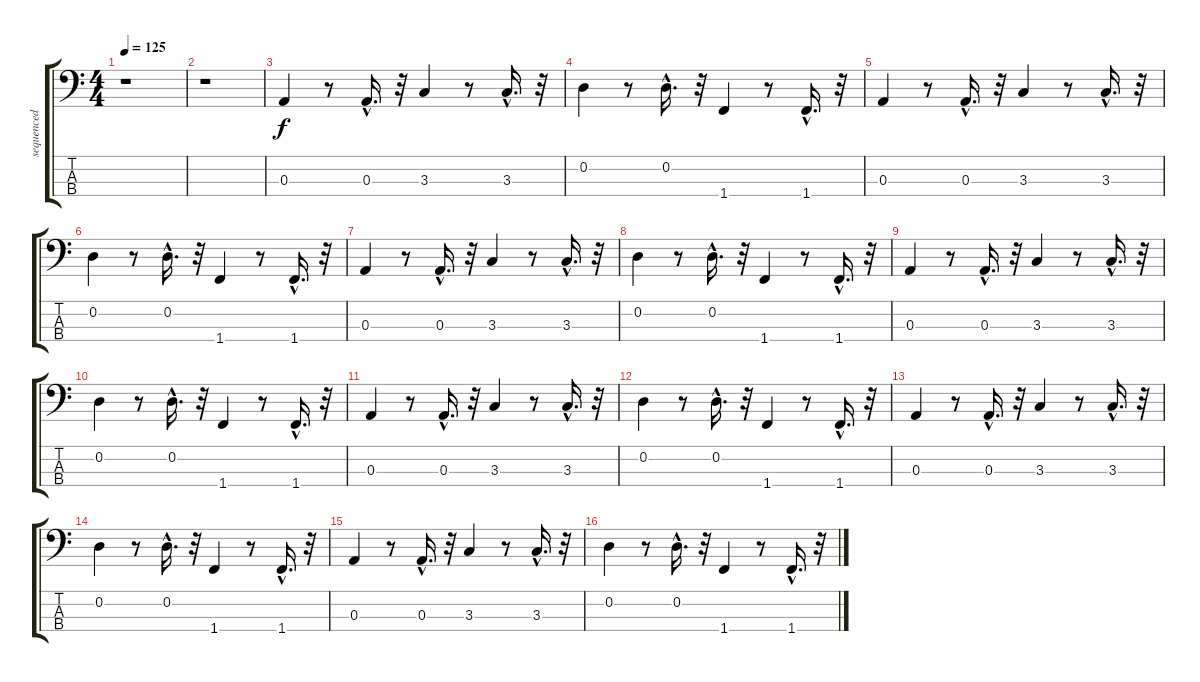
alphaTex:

\track ("sequenced by" "sequenced ") {instrument electricbassfinger}
\staff {score tabs}
\tuning (G2 D2 A1 E1) {hide}
\ts (4 4)
\tempo 125
\clef f4
\ks c
r.1{dy f instrument electricbassfinger} |
r.1 |
0.3.4 r.8 0.3{hac}.16{d} r.32 3.3.4 r.8 3.3{hac}.16{d} r.32 |
0.2.4 r.8 0.2{hac}.16{d} r.32 1.4.4 r.8 1.4{hac}.16{d} r.32 |
0.3.4 r.8 0.3{hac}.16{d} r.32 3.3.4 r.8 3.3{hac}.16{d} r.32 |
0.2.4 r.8 0.2{hac}.16{d} r.32 1.4.4 r.8 1.4{hac}.16{d} r.32 |
0.3.4 r.8 0.3{hac}.16{d} r.32 3.3.4 r.8 3.3{hac}.16{d} r.32 |
0.2.4 r.8 0.2{hac}.16{d} r.32 1.4.4 r.8 1.4{hac}.16{d} r.32 |
0.3.4 r.8 0.3{hac}.16{d} r.32 3.3.4 r.8 3.3{hac}.16{d} r.32 |
0.2.4 r.8 0.2{hac}.16{d} r.32 1.4.4 r.8 1.4{hac}.16{d} r.32 |
0.3.4 r.8 0.3{hac}.16{d} r.32 3.3.4 r.8 3.3{hac}.16{d} r.32 |
0.2.4 r.8 0.2{hac}.16{d} r.32 1.4.4 r.8 1.4{hac}.16{d} r.32 |
0.3.4 r.8 0.3{hac}.16{d} r.32 3.3.4 r.8 3.3{hac}.16{d} r.32 |
0.2.4 r.8 0.2{hac}.16{d} r.32 1.4.4 r.8 1.4{hac}.16{d} r.32 |
0.3.4 r.8 0.3{hac}.16{d} r.32 3.3.4 r.8 3.3{hac}.16{d} r.32 |
0.2.4 r.8 0.2{hac}.16{d} r.32 1.4.4 r.8 1.4{hac}.16{d} r.32
